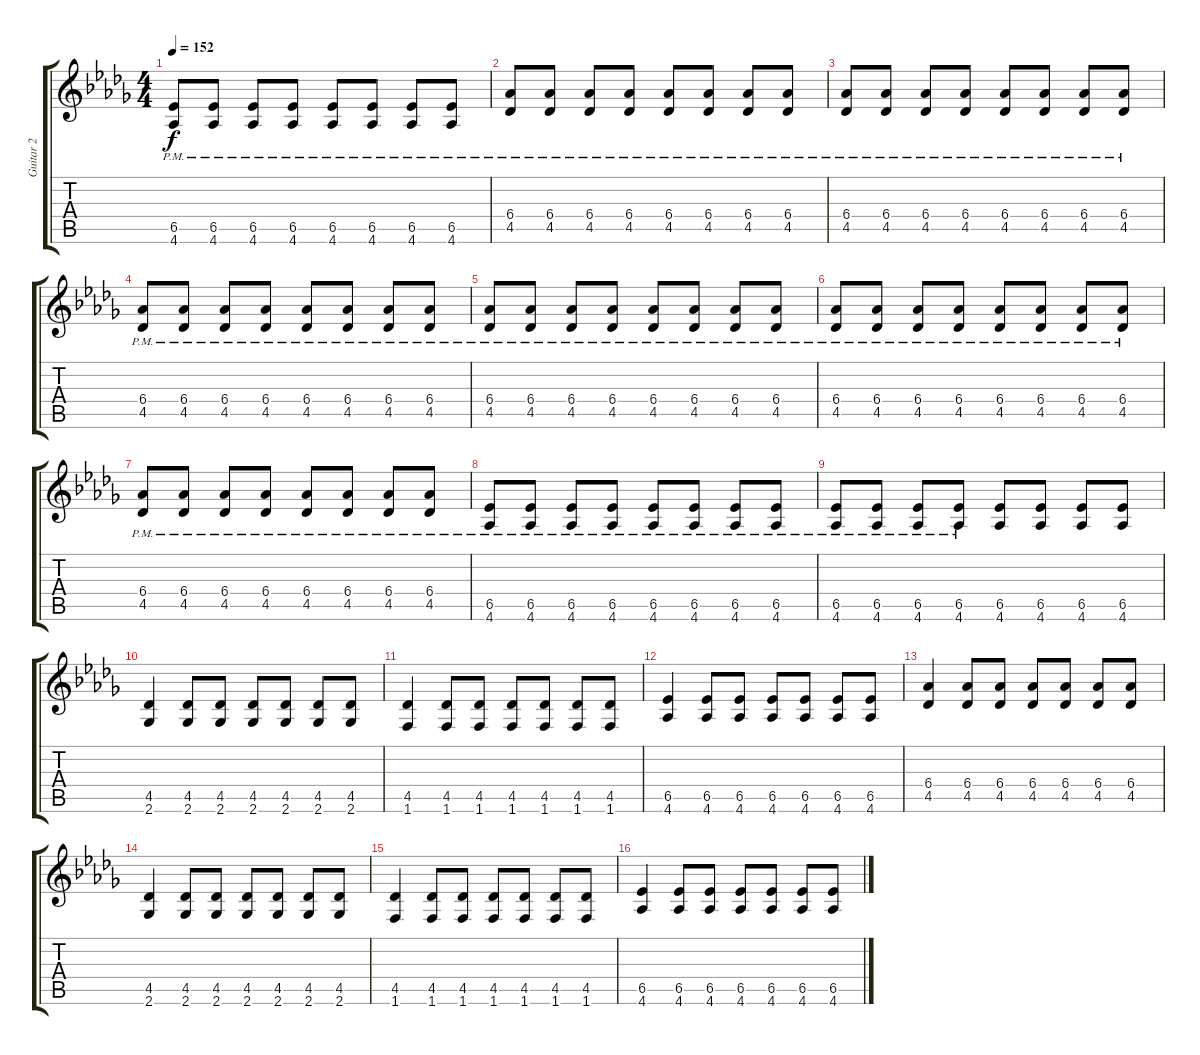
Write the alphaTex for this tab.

\track ("Guitar 2" "Guitar 2") {instrument distortionguitar}
\staff {score tabs}
\tuning (E4 B3 G3 D3 A2 E2) {hide}
\ts (4 4)
\tempo 152
\clef g2
\ks db
(6.5{pm} 4.6{pm}).8{dy f} (6.5{pm} 4.6{pm}).8 (6.5{pm} 4.6{pm}).8 (6.5{pm} 4.6{pm}).8 (6.5{pm} 4.6{pm}).8 (6.5{pm} 4.6{pm}).8 (6.5{pm} 4.6{pm}).8 (6.5{pm} 4.6{pm}).8 |
(6.4{pm} 4.5{pm}).8 (6.4{pm} 4.5{pm}).8 (6.4{pm} 4.5{pm}).8 (6.4{pm} 4.5{pm}).8 (6.4{pm} 4.5{pm}).8 (6.4{pm} 4.5{pm}).8 (6.4{pm} 4.5{pm}).8 (6.4{pm} 4.5{pm}).8 |
(6.4{pm} 4.5{pm}).8 (6.4{pm} 4.5{pm}).8 (6.4{pm} 4.5{pm}).8 (6.4{pm} 4.5{pm}).8 (6.4{pm} 4.5{pm}).8 (6.4{pm} 4.5{pm}).8 (6.4{pm} 4.5{pm}).8 (6.4{pm} 4.5{pm}).8 |
(6.4{pm} 4.5{pm}).8 (6.4{pm} 4.5{pm}).8 (6.4{pm} 4.5{pm}).8 (6.4{pm} 4.5{pm}).8 (6.4{pm} 4.5{pm}).8 (6.4{pm} 4.5{pm}).8 (6.4{pm} 4.5{pm}).8 (6.4{pm} 4.5{pm}).8 |
(6.4{pm} 4.5{pm}).8 (6.4{pm} 4.5{pm}).8 (6.4{pm} 4.5{pm}).8 (6.4{pm} 4.5{pm}).8 (6.4{pm} 4.5{pm}).8 (6.4{pm} 4.5{pm}).8 (6.4{pm} 4.5{pm}).8 (6.4{pm} 4.5{pm}).8 |
(6.4{pm} 4.5{pm}).8 (6.4{pm} 4.5{pm}).8 (6.4{pm} 4.5{pm}).8 (6.4{pm} 4.5{pm}).8 (6.4{pm} 4.5{pm}).8 (6.4{pm} 4.5{pm}).8 (6.4{pm} 4.5{pm}).8 (6.4{pm} 4.5{pm}).8 |
(6.4{pm} 4.5{pm}).8 (6.4{pm} 4.5{pm}).8 (6.4{pm} 4.5{pm}).8 (6.4{pm} 4.5{pm}).8 (6.4{pm} 4.5{pm}).8 (6.4{pm} 4.5{pm}).8 (6.4{pm} 4.5{pm}).8 (6.4{pm} 4.5{pm}).8 |
(6.5{pm} 4.6{pm}).8 (6.5{pm} 4.6{pm}).8 (6.5{pm} 4.6{pm}).8 (6.5{pm} 4.6{pm}).8 (6.5{pm} 4.6{pm}).8 (6.5{pm} 4.6{pm}).8 (6.5{pm} 4.6{pm}).8 (6.5{pm} 4.6{pm}).8 |
(6.5{pm} 4.6{pm}).8 (6.5{pm} 4.6{pm}).8 (6.5{pm} 4.6{pm}).8 (6.5{pm} 4.6{pm}).8 (6.5 4.6).8 (6.5 4.6).8 (6.5 4.6).8 (6.5 4.6).8 |
(4.5 2.6).4{volume 14} (4.5 2.6).8 (4.5 2.6).8 (4.5 2.6).8 (4.5 2.6).8 (4.5 2.6).8 (4.5 2.6).8 |
(4.5 1.6).4 (4.5 1.6).8 (4.5 1.6).8 (4.5 1.6).8 (4.5 1.6).8 (4.5 1.6).8 (4.5 1.6).8 |
(6.5 4.6).4 (6.5 4.6).8 (6.5 4.6).8 (6.5 4.6).8 (6.5 4.6).8 (6.5 4.6).8 (6.5 4.6).8 |
(6.4 4.5).4 (6.4 4.5).8 (6.4 4.5).8 (6.4 4.5).8 (6.4 4.5).8 (6.4 4.5).8 (6.4 4.5).8 |
(4.5 2.6).4 (4.5 2.6).8 (4.5 2.6).8 (4.5 2.6).8 (4.5 2.6).8 (4.5 2.6).8 (4.5 2.6).8 |
(4.5 1.6).4 (4.5 1.6).8 (4.5 1.6).8 (4.5 1.6).8 (4.5 1.6).8 (4.5 1.6).8 (4.5 1.6).8 |
(6.5 4.6).4 (6.5 4.6).8 (6.5 4.6).8 (6.5 4.6).8 (6.5 4.6).8 (6.5 4.6).8 (6.5 4.6).8
